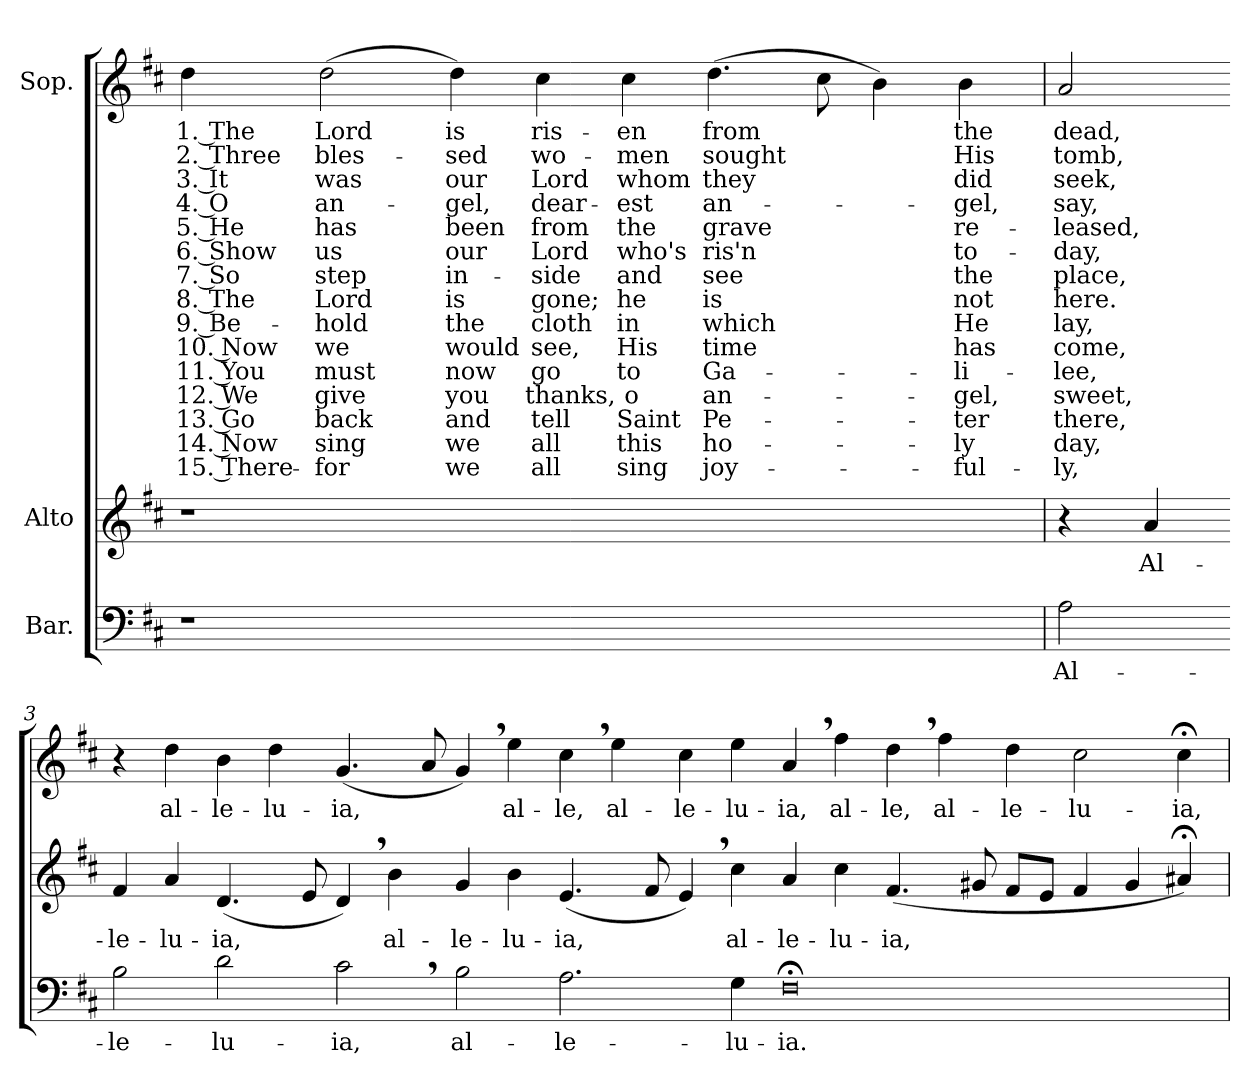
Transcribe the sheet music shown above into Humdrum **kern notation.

**kern	**text	**kern	**text	**kern	**text	**text	**text	**text	**text	**text	**text	**text	**text	**text	**text	**text	**text	**text	**text
*part3	*part3	*part2	*part2	*part1	*part1	*part1	*part1	*part1	*part1	*part1	*part1	*part1	*part1	*part1	*part1	*part1	*part1	*part1	*part1
*staff3	*staff3	*staff2	*staff2	*staff1	*staff1	*staff1	*staff1	*staff1	*staff1	*staff1	*staff1	*staff1	*staff1	*staff1	*staff1	*staff1	*staff1	*staff1	*staff1
*I"Bar.	*	*I"Alto	*	*I"Sop.	*	*	*	*	*	*	*	*	*	*	*	*	*	*	*
*clefF4	*	*clefG2	*	*clefG2	*	*	*	*	*	*	*	*	*	*	*	*	*	*	*
*k[f#c#]	*	*k[f#c#]	*	*k[f#c#]	*	*	*	*	*	*	*	*	*	*	*	*	*	*	*
*D:	*	*D:	*	*D:	*	*	*	*	*	*	*	*	*	*	*	*	*	*	*
=1	=1	=1	=1	=1	=1	=1	=1	=1	=1	=1	=1	=1	=1	=1	=1	=1	=1	=1	=1
!	!	!	!	!	!LO:LY:b	!LO:LY:b	!LO:LY:b	!LO:LY:b	!LO:LY:b	!LO:LY:b	!LO:LY:b	!LO:LY:b	!LO:LY:b	!LO:LY:b	!LO:LY:b	!LO:LY:b	!LO:LY:b	!LO:LY:b	!LO:LY:b
1r	.	1r	.	4dd\	1. The	2. Three	3. It	4. O	5. He	6. Show	7. So	8. The	9. Be-	10. Now	11. You	12. We	13. Go	14. Now	15. There-
!	!	!	!	!	!LO:LY:b	!LO:LY:b	!LO:LY:b	!LO:LY:b	!LO:LY:b	!LO:LY:b	!LO:LY:b	!LO:LY:b	!LO:LY:b	!LO:LY:b	!LO:LY:b	!LO:LY:b	!LO:LY:b	!LO:LY:b	!LO:LY:b
.	.	.	.	(>2dd\	Lord	bles-	was	an-	has	us	step	Lord	-hold	we	must	give	back	sing	-for
!	!	!	!	!	!LO:LY:b	!LO:LY:b	!LO:LY:b	!LO:LY:b	!LO:LY:b	!LO:LY:b	!LO:LY:b	!LO:LY:b	!LO:LY:b	!LO:LY:b	!LO:LY:b	!LO:LY:b	!LO:LY:b	!LO:LY:b	!LO:LY:b
.	.	.	.	4dd\)	is	-sed	our	-gel,	been	our	in-	is	the	would	now	you	and	we	we
!	!	!	!	!	!LO:LY:b	!LO:LY:b	!LO:LY:b	!LO:LY:b	!LO:LY:b	!LO:LY:b	!LO:LY:b	!LO:LY:b	!LO:LY:b	!LO:LY:b	!LO:LY:b	!LO:LY:b	!LO:LY:b	!LO:LY:b	!LO:LY:b
1.ryy	.	1.ryy	.	4cc#\	ris-	wo-	Lord	dear-	from	Lord	-side	gone;	cloth	see,	go	thanks,	tell	all	all
!	!	!	!	!	!LO:LY:b	!LO:LY:b	!LO:LY:b	!LO:LY:b	!LO:LY:b	!LO:LY:b	!LO:LY:b	!LO:LY:b	!LO:LY:b	!LO:LY:b	!LO:LY:b	!LO:LY:b	!LO:LY:b	!LO:LY:b	!LO:LY:b
.	.	.	.	4cc#\	-en	-men	whom	-est	the	who's	and	he	in	His	to	o	Saint	this	sing
!	!	!	!	!	!LO:LY:b	!LO:LY:b	!LO:LY:b	!LO:LY:b	!LO:LY:b	!LO:LY:b	!LO:LY:b	!LO:LY:b	!LO:LY:b	!LO:LY:b	!LO:LY:b	!LO:LY:b	!LO:LY:b	!LO:LY:b	!LO:LY:b
.	.	.	.	(>4.dd\	from	sought	they	an-	grave	ris'n	see	is	which	time	Ga-	an-	Pe-	ho-	joy-
.	.	.	.	8cc#\	.	.	.	.	.	.	.	.	.	.	.	.	.	.	.
.	.	.	.	4b\)	.	.	.	.	.	.	.	.	.	.	.	.	.	.	.
!	!	!	!	!	!LO:LY:b	!LO:LY:b	!LO:LY:b	!LO:LY:b	!LO:LY:b	!LO:LY:b	!LO:LY:b	!LO:LY:b	!LO:LY:b	!LO:LY:b	!LO:LY:b	!LO:LY:b	!LO:LY:b	!LO:LY:b	!LO:LY:b
.	.	.	.	4b\	the	His	did	-gel,	re-	to-	the	not	He	has	-li-	-gel,	-ter	-ly	-ful-
=2	=2	=2	=2	=2	=2	=2	=2	=2	=2	=2	=2	=2	=2	=2	=2	=2	=2	=2	=2
!	!LO:LY:b	!	!	!	!	!	!	!	!	!	!	!	!	!	!	!	!	!	!
!	!	!	!	!	!LO:LY:b	!LO:LY:b	!LO:LY:b	!LO:LY:b	!LO:LY:b	!LO:LY:b	!LO:LY:b	!LO:LY:b	!LO:LY:b	!LO:LY:b	!LO:LY:b	!LO:LY:b	!LO:LY:b	!LO:LY:b	!LO:LY:b
2A\	Al-	4r	.	2a/	dead,	tomb,	seek,	say,	-leased,	-day,	place,	here.	lay,	come,	-lee,	sweet,	there,	day,	-ly,
!	!	!	!LO:LY:b	!	!	!	!	!	!	!	!	!	!	!	!	!	!	!	!
.	.	4a/	Al-	.	.	.	.	.	.	.	.	.	.	.	.	.	.	.	.
!!LO:LB:g=z
=3-	=3-	=3-	=3-	=3-	=3-	=3-	=3-	=3-	=3-	=3-	=3-	=3-	=3-	=3-	=3-	=3-	=3-	=3-	=3-
!	!LO:LY:b	!	!	!	!	!	!	!	!	!	!	!	!	!	!	!	!	!	!
!	!	!	!LO:LY:b	!	!	!	!	!	!	!	!	!	!	!	!	!	!	!	!
2B\	-le-	4f#/	-le-	4r	.	.	.	.	.	.	.	.	.	.	.	.	.	.	.
!	!	!	!LO:LY:b	!	!	!	!	!	!	!	!	!	!	!	!	!	!	!	!
!	!	!	!	!	!LO:LY:b	!	!	!	!	!	!	!	!	!	!	!	!	!	!
.	.	4a/	-lu-	4dd\	al-	.	.	.	.	.	.	.	.	.	.	.	.	.	.
!	!LO:LY:b	!	!	!	!	!	!	!	!	!	!	!	!	!	!	!	!	!	!
!	!	!	!LO:LY:b	!	!	!	!	!	!	!	!	!	!	!	!	!	!	!	!
!	!	!	!	!	!LO:LY:b	!	!	!	!	!	!	!	!	!	!	!	!	!	!
2d\	-lu-	(<4.d/	-ia,	4b\	-le-	.	.	.	.	.	.	.	.	.	.	.	.	.	.
!	!	!	!	!	!LO:LY:b	!	!	!	!	!	!	!	!	!	!	!	!	!	!
.	.	.	.	4dd\	-lu-	.	.	.	.	.	.	.	.	.	.	.	.	.	.
.	.	8e/	.	.	.	.	.	.	.	.	.	.	.	.	.	.	.	.	.
!	!LO:LY:b	!	!	!	!	!	!	!	!	!	!	!	!	!	!	!	!	!	!
!	!	!	!	!	!LO:LY:b	!	!	!	!	!	!	!	!	!	!	!	!	!	!
2c#,>\	-ia,	4d,>/)	.	(<4.g/	-ia,	.	.	.	.	.	.	.	.	.	.	.	.	.	.
!	!	!	!LO:LY:b	!	!	!	!	!	!	!	!	!	!	!	!	!	!	!	!
.	.	4b\	al-	.	.	.	.	.	.	.	.	.	.	.	.	.	.	.	.
.	.	.	.	8a/	.	.	.	.	.	.	.	.	.	.	.	.	.	.	.
!	!LO:LY:b	!	!	!	!	!	!	!	!	!	!	!	!	!	!	!	!	!	!
!	!	!	!LO:LY:b	!	!	!	!	!	!	!	!	!	!	!	!	!	!	!	!
2B\	al-	4g/	-le-	4g,>/)	.	.	.	.	.	.	.	.	.	.	.	.	.	.	.
!	!	!	!LO:LY:b	!	!	!	!	!	!	!	!	!	!	!	!	!	!	!	!
!	!	!	!	!	!LO:LY:b	!	!	!	!	!	!	!	!	!	!	!	!	!	!
.	.	4b\	-lu-	4ee\	al-	.	.	.	.	.	.	.	.	.	.	.	.	.	.
!	!LO:LY:b	!	!	!	!	!	!	!	!	!	!	!	!	!	!	!	!	!	!
!	!	!	!LO:LY:b	!	!	!	!	!	!	!	!	!	!	!	!	!	!	!	!
!	!	!	!	!	!LO:LY:b	!	!	!	!	!	!	!	!	!	!	!	!	!	!
2.A\	-le-	(<4.e/	-ia,	4cc#,>\	-le­,	.	.	.	.	.	.	.	.	.	.	.	.	.	.
!	!	!	!	!	!LO:LY:b	!	!	!	!	!	!	!	!	!	!	!	!	!	!
.	.	.	.	4ee\	al-	.	.	.	.	.	.	.	.	.	.	.	.	.	.
.	.	8f#/	.	.	.	.	.	.	.	.	.	.	.	.	.	.	.	.	.
!	!	!	!	!	!LO:LY:b	!	!	!	!	!	!	!	!	!	!	!	!	!	!
.	.	4e,>/)	.	4cc#\	-le-	.	.	.	.	.	.	.	.	.	.	.	.	.	.
!	!LO:LY:b	!	!	!	!	!	!	!	!	!	!	!	!	!	!	!	!	!	!
!	!	!	!LO:LY:b	!	!	!	!	!	!	!	!	!	!	!	!	!	!	!	!
!	!	!	!	!	!LO:LY:b	!	!	!	!	!	!	!	!	!	!	!	!	!	!
4G\	-lu-	4cc#\	al-	4ee\	-lu-	.	.	.	.	.	.	.	.	.	.	.	.	.	.
!	!LO:LY:b	!	!	!	!	!	!	!	!	!	!	!	!	!	!	!	!	!	!
!	!	!	!LO:LY:b	!	!	!	!	!	!	!	!	!	!	!	!	!	!	!	!
!	!	!	!	!	!LO:LY:b	!	!	!	!	!	!	!	!	!	!	!	!	!	!
0F#;<	-ia.	4a/	-le-	4a,>/	-ia,	.	.	.	.	.	.	.	.	.	.	.	.	.	.
!	!	!	!LO:LY:b	!	!	!	!	!	!	!	!	!	!	!	!	!	!	!	!
!	!	!	!	!	!LO:LY:b	!	!	!	!	!	!	!	!	!	!	!	!	!	!
.	.	4cc#\	-lu-	4ff#\	al-	.	.	.	.	.	.	.	.	.	.	.	.	.	.
!	!	!	!LO:LY:b	!	!	!	!	!	!	!	!	!	!	!	!	!	!	!	!
!	!	!	!	!	!LO:LY:b	!	!	!	!	!	!	!	!	!	!	!	!	!	!
.	.	(<4.f#/	-ia,	4dd,>\	-le­,	.	.	.	.	.	.	.	.	.	.	.	.	.	.
!	!	!	!	!	!LO:LY:b	!	!	!	!	!	!	!	!	!	!	!	!	!	!
.	.	.	.	4ff#\	al-	.	.	.	.	.	.	.	.	.	.	.	.	.	.
.	.	8g#X/	.	.	.	.	.	.	.	.	.	.	.	.	.	.	.	.	.
!	!	!	!	!	!LO:LY:b	!	!	!	!	!	!	!	!	!	!	!	!	!	!
.	.	8f#/L	.	4dd\	-le-	.	.	.	.	.	.	.	.	.	.	.	.	.	.
.	.	8e/J	.	.	.	.	.	.	.	.	.	.	.	.	.	.	.	.	.
!	!	!	!	!	!LO:LY:b	!	!	!	!	!	!	!	!	!	!	!	!	!	!
.	.	4f#/	.	2cc#\	-lu-	.	.	.	.	.	.	.	.	.	.	.	.	.	.
.	.	4g#/	.	.	.	.	.	.	.	.	.	.	.	.	.	.	.	.	.
!	!	!	!	!	!LO:LY:b	!	!	!	!	!	!	!	!	!	!	!	!	!	!
.	.	4a#X;</)	.	4cc#;<\	-ia,	.	.	.	.	.	.	.	.	.	.	.	.	.	.
=	=	=	=	=	=	=	=	=	=	=	=	=	=	=	=	=	=	=	=
*-	*-	*-	*-	*-	*-	*-	*-	*-	*-	*-	*-	*-	*-	*-	*-	*-	*-	*-	*-
